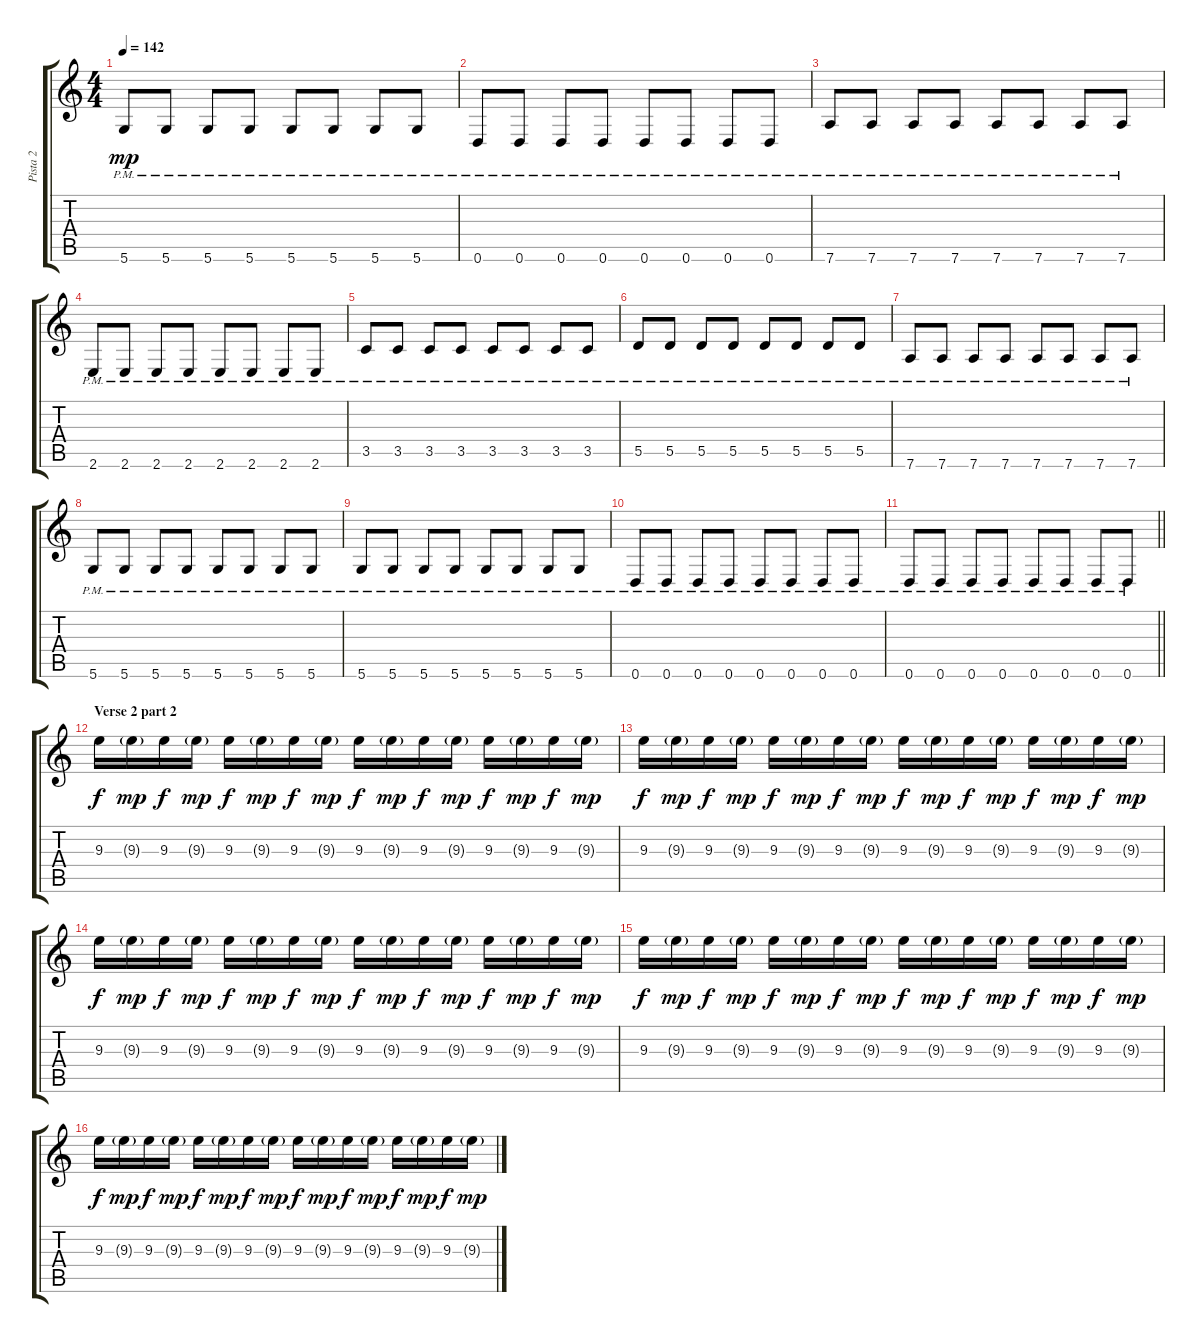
\track ("Pista 2" "Pista 2") {instrument distortionguitar}
\staff {score tabs}
\tuning (E4 B3 G3 D3 A2 D2) {hide}
\ts (4 4)
\tempo 142
\clef g2
\ks c
5.6{pm}.8{dy mp} 5.6{pm}.8 5.6{pm}.8 5.6{pm}.8 5.6{pm}.8 5.6{pm}.8 5.6{pm}.8 5.6{pm}.8 |
0.6{pm}.8 0.6{pm}.8 0.6{pm}.8 0.6{pm}.8 0.6{pm}.8 0.6{pm}.8 0.6{pm}.8 0.6{pm}.8 |
7.6{pm}.8 7.6{pm}.8 7.6{pm}.8 7.6{pm}.8 7.6{pm}.8 7.6{pm}.8 7.6{pm}.8 7.6{pm}.8 |
2.6{pm}.8 2.6{pm}.8 2.6{pm}.8 2.6{pm}.8 2.6{pm}.8 2.6{pm}.8 2.6{pm}.8 2.6{pm}.8 |
3.5{pm}.8 3.5{pm}.8 3.5{pm}.8 3.5{pm}.8 3.5{pm}.8 3.5{pm}.8 3.5{pm}.8 3.5{pm}.8 |
5.5{pm}.8 5.5{pm}.8 5.5{pm}.8 5.5{pm}.8 5.5{pm}.8 5.5{pm}.8 5.5{pm}.8 5.5{pm}.8 |
7.6{pm}.8 7.6{pm}.8 7.6{pm}.8 7.6{pm}.8 7.6{pm}.8 7.6{pm}.8 7.6{pm}.8 7.6{pm}.8 |
5.6{pm}.8 5.6{pm}.8 5.6{pm}.8 5.6{pm}.8 5.6{pm}.8 5.6{pm}.8 5.6{pm}.8 5.6{pm}.8 |
5.6{pm}.8 5.6{pm}.8 5.6{pm}.8 5.6{pm}.8 5.6{pm}.8 5.6{pm}.8 5.6{pm}.8 5.6{pm}.8 |
0.6{pm}.8 0.6{pm}.8 0.6{pm}.8 0.6{pm}.8 0.6{pm}.8 0.6{pm}.8 0.6{pm}.8 0.6{pm}.8 |
\barLineRight lightlight
0.6{pm}.8 0.6{pm}.8 0.6{pm}.8 0.6{pm}.8 0.6{pm}.8 0.6{pm}.8 0.6{pm}.8 0.6{pm}.8 |
\section ("" "Verse 2 part 2")
9.3.16{dy f} 9.3{g}.16{dy mp} 9.3.16{dy f} 9.3{g}.16{dy mp} 9.3.16{dy f} 9.3{g}.16{dy mp} 9.3.16{dy f} 9.3{g}.16{dy mp} 9.3.16{dy f} 9.3{g}.16{dy mp} 9.3.16{dy f} 9.3{g}.16{dy mp} 9.3.16{dy f} 9.3{g}.16{dy mp} 9.3.16{dy f} 9.3{g}.16{dy mp} |
9.3.16{dy f} 9.3{g}.16{dy mp} 9.3.16{dy f} 9.3{g}.16{dy mp} 9.3.16{dy f} 9.3{g}.16{dy mp} 9.3.16{dy f} 9.3{g}.16{dy mp} 9.3.16{dy f} 9.3{g}.16{dy mp} 9.3.16{dy f} 9.3{g}.16{dy mp} 9.3.16{dy f} 9.3{g}.16{dy mp} 9.3.16{dy f} 9.3{g}.16{dy mp} |
9.3.16{dy f} 9.3{g}.16{dy mp} 9.3.16{dy f} 9.3{g}.16{dy mp} 9.3.16{dy f} 9.3{g}.16{dy mp} 9.3.16{dy f} 9.3{g}.16{dy mp} 9.3.16{dy f} 9.3{g}.16{dy mp} 9.3.16{dy f} 9.3{g}.16{dy mp} 9.3.16{dy f} 9.3{g}.16{dy mp} 9.3.16{dy f} 9.3{g}.16{dy mp} |
9.3.16{dy f} 9.3{g}.16{dy mp} 9.3.16{dy f} 9.3{g}.16{dy mp} 9.3.16{dy f} 9.3{g}.16{dy mp} 9.3.16{dy f} 9.3{g}.16{dy mp} 9.3.16{dy f} 9.3{g}.16{dy mp} 9.3.16{dy f} 9.3{g}.16{dy mp} 9.3.16{dy f} 9.3{g}.16{dy mp} 9.3.16{dy f} 9.3{g}.16{dy mp} |
9.3.16{dy f} 9.3{g}.16{dy mp} 9.3.16{dy f} 9.3{g}.16{dy mp} 9.3.16{dy f} 9.3{g}.16{dy mp} 9.3.16{dy f} 9.3{g}.16{dy mp} 9.3.16{dy f} 9.3{g}.16{dy mp} 9.3.16{dy f} 9.3{g}.16{dy mp} 9.3.16{dy f} 9.3{g}.16{dy mp} 9.3.16{dy f} 9.3{g}.16{dy mp}
